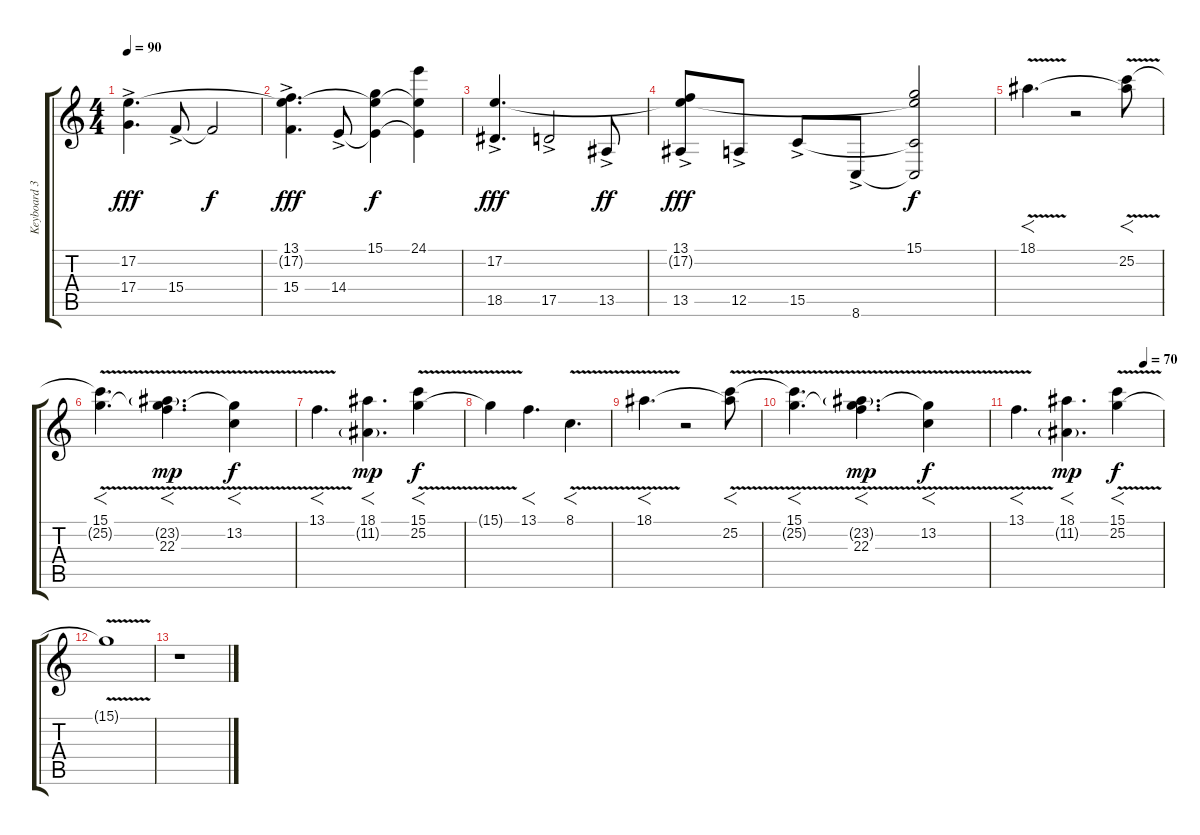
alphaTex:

\track ("Keyboard 3" "Keyboard 3") {instrument pad7halo}
\staff {score tabs}
\tuning (E4 B3 G3 D3 A2 E2) {hide}
\ts (4 4)
\tempo 90
\clef g2
\ks c
(17.2 17.4{ac}).4{d dy fff} 15.4{ac}.8 15.4{t}.2{dy f} |
(13.1 17.2{t} 15.4{ac}).4{d dy fff} 14.4{ac}.8 (15.1 17.2{t} 14.4{t}).4{dy f} (24.1 17.2{t} 14.4{t}).4 |
(17.2 18.5{ac}).4{d dy fff} 17.5{ac}.2 13.5{ac}.8{dy ff} |
(13.1 17.2{t} 13.5{ac}).8{dy fff} 12.5{ac}.8 15.5{ac}.8 8.6{ac}.8 (15.1 17.2{t} 15.5{t} 8.6{t}).2{dy f} |
18.1{v}.4{f d volume 4} r.2 (18.1{v t} 25.2).8{f} |
(15.1 25.2{v t}).4{f d} (15.1{v t} 23.2{g} 22.3).4{f d dy mp} (15.1{t} 13.2).4{f dy f} |
13.1{v}.4{f d} (18.1 11.2{g}).4{f d dy mp} (15.1{v} 25.2).4{f dy f} |
15.1{t}.4 13.1.4{f d} 8.1{v}.4{f d} |
18.1{v}.4{f d} r.2 (18.1{v t} 25.2).8{f} |
(15.1 25.2{v t}).4{f d} (15.1{v t} 23.2{g} 22.3).4{f d dy mp} (15.1{t} 13.2).4{f dy f} |
\tempo (70 0.875)
13.1{v}.4{f d} (18.1 11.2{g}).4{f d dy mp} (15.1{v} 25.2).4{f dy f} |
15.1{t}.1{volume 0} |
r.1
